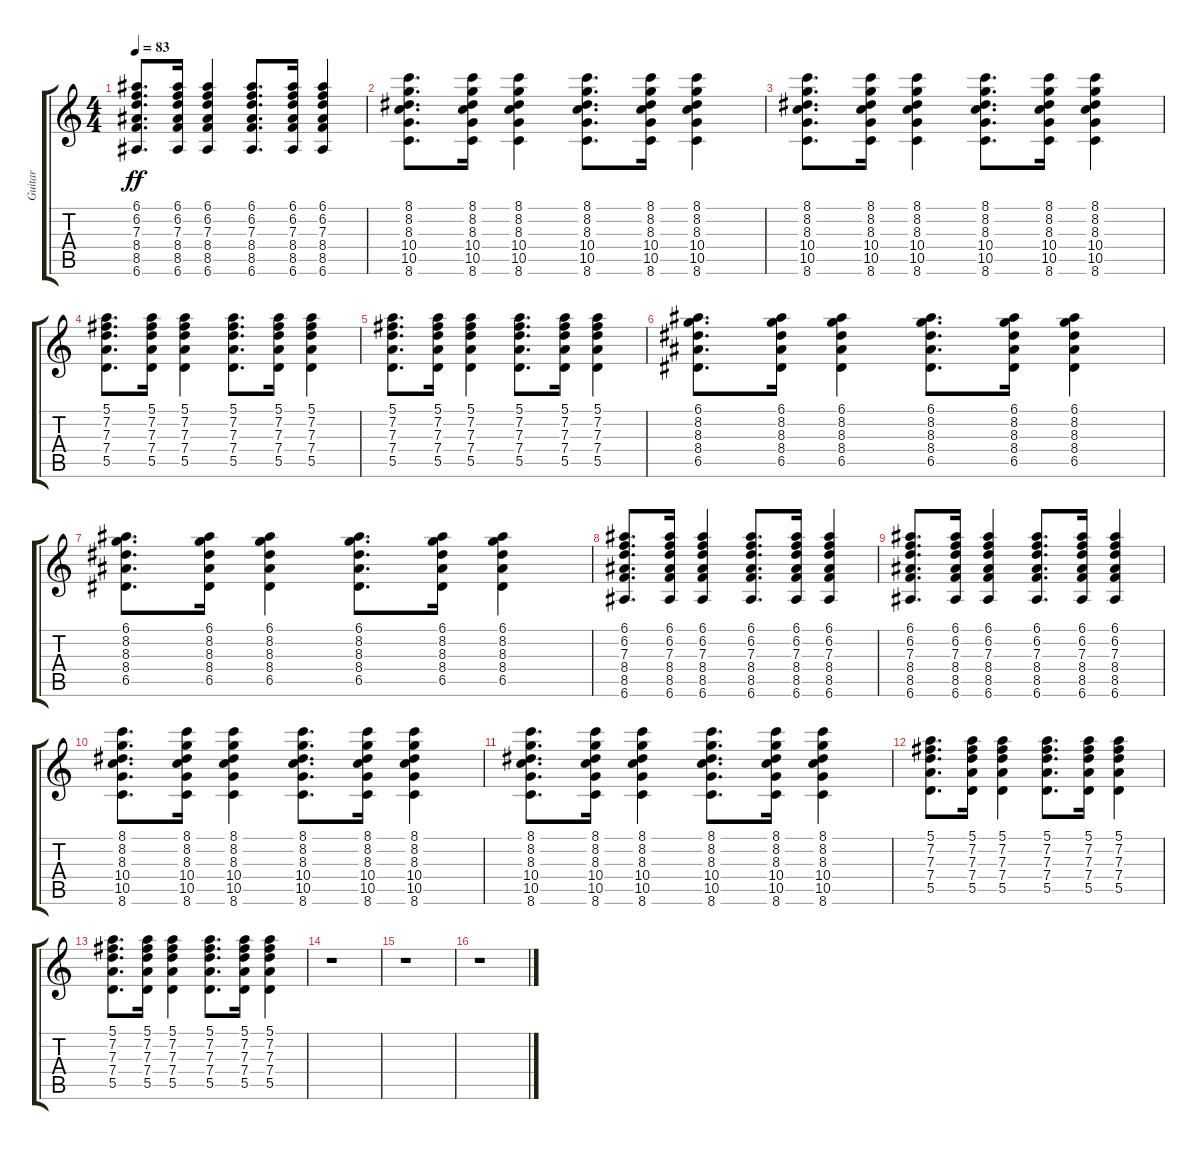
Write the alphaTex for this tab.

\track ("Guitar" "Guitar") {instrument acousticguitarsteel}
\staff {score tabs}
\tuning (E4 B3 G3 D3 A2 E2) {hide}
\ts (4 4)
\tempo 83
\clef g2
\ks c
(6.1 6.2 7.3 8.4 8.5 6.6).8{d dy ff} (6.1 6.2 7.3 8.4 8.5 6.6).16 (6.1 6.2 7.3 8.4 8.5 6.6).4 (6.1 6.2 7.3 8.4 8.5 6.6).8{d} (6.1 6.2 7.3 8.4 8.5 6.6).16 (6.1 6.2 7.3 8.4 8.5 6.6).4 |
(8.1 8.2 8.3 10.4 10.5 8.6).8{d} (8.1 8.2 8.3 10.4 10.5 8.6).16 (8.1 8.2 8.3 10.4 10.5 8.6).4 (8.1 8.2 8.3 10.4 10.5 8.6).8{d} (8.1 8.2 8.3 10.4 10.5 8.6).16 (8.1 8.2 8.3 10.4 10.5 8.6).4 |
(8.1 8.2 8.3 10.4 10.5 8.6).8{d} (8.1 8.2 8.3 10.4 10.5 8.6).16 (8.1 8.2 8.3 10.4 10.5 8.6).4 (8.1 8.2 8.3 10.4 10.5 8.6).8{d} (8.1 8.2 8.3 10.4 10.5 8.6).16 (8.1 8.2 8.3 10.4 10.5 8.6).4 |
(5.1 7.2 7.3 7.4 5.5).8{d} (5.1 7.2 7.3 7.4 5.5).16 (5.1 7.2 7.3 7.4 5.5).4 (5.1 7.2 7.3 7.4 5.5).8{d} (5.1 7.2 7.3 7.4 5.5).16 (5.1 7.2 7.3 7.4 5.5).4 |
(5.1 7.2 7.3 7.4 5.5).8{d} (5.1 7.2 7.3 7.4 5.5).16 (5.1 7.2 7.3 7.4 5.5).4 (5.1 7.2 7.3 7.4 5.5).8{d} (5.1 7.2 7.3 7.4 5.5).16 (5.1 7.2 7.3 7.4 5.5).4 |
(6.1 8.2 8.3 8.4 6.5).8{d} (6.1 8.2 8.3 8.4 6.5).16 (6.1 8.2 8.3 8.4 6.5).4 (6.1 8.2 8.3 8.4 6.5).8{d} (6.1 8.2 8.3 8.4 6.5).16 (6.1 8.2 8.3 8.4 6.5).4 |
(6.1 8.2 8.3 8.4 6.5).8{d} (6.1 8.2 8.3 8.4 6.5).16 (6.1 8.2 8.3 8.4 6.5).4 (6.1 8.2 8.3 8.4 6.5).8{d} (6.1 8.2 8.3 8.4 6.5).16 (6.1 8.2 8.3 8.4 6.5).4 |
(6.1 6.2 7.3 8.4 8.5 6.6).8{d} (6.1 6.2 7.3 8.4 8.5 6.6).16 (6.1 6.2 7.3 8.4 8.5 6.6).4 (6.1 6.2 7.3 8.4 8.5 6.6).8{d} (6.1 6.2 7.3 8.4 8.5 6.6).16 (6.1 6.2 7.3 8.4 8.5 6.6).4 |
(6.1 6.2 7.3 8.4 8.5 6.6).8{d} (6.1 6.2 7.3 8.4 8.5 6.6).16 (6.1 6.2 7.3 8.4 8.5 6.6).4 (6.1 6.2 7.3 8.4 8.5 6.6).8{d} (6.1 6.2 7.3 8.4 8.5 6.6).16 (6.1 6.2 7.3 8.4 8.5 6.6).4 |
(8.1 8.2 8.3 10.4 10.5 8.6).8{d} (8.1 8.2 8.3 10.4 10.5 8.6).16 (8.1 8.2 8.3 10.4 10.5 8.6).4 (8.1 8.2 8.3 10.4 10.5 8.6).8{d} (8.1 8.2 8.3 10.4 10.5 8.6).16 (8.1 8.2 8.3 10.4 10.5 8.6).4 |
(8.1 8.2 8.3 10.4 10.5 8.6).8{d} (8.1 8.2 8.3 10.4 10.5 8.6).16 (8.1 8.2 8.3 10.4 10.5 8.6).4 (8.1 8.2 8.3 10.4 10.5 8.6).8{d} (8.1 8.2 8.3 10.4 10.5 8.6).16 (8.1 8.2 8.3 10.4 10.5 8.6).4 |
(5.1 7.2 7.3 7.4 5.5).8{d} (5.1 7.2 7.3 7.4 5.5).16 (5.1 7.2 7.3 7.4 5.5).4 (5.1 7.2 7.3 7.4 5.5).8{d} (5.1 7.2 7.3 7.4 5.5).16 (5.1 7.2 7.3 7.4 5.5).4 |
(5.1 7.2 7.3 7.4 5.5).8{d} (5.1 7.2 7.3 7.4 5.5).16 (5.1 7.2 7.3 7.4 5.5).4 (5.1 7.2 7.3 7.4 5.5).8{d} (5.1 7.2 7.3 7.4 5.5).16 (5.1 7.2 7.3 7.4 5.5).4 |
r.1 |
r.1 |
r.1
